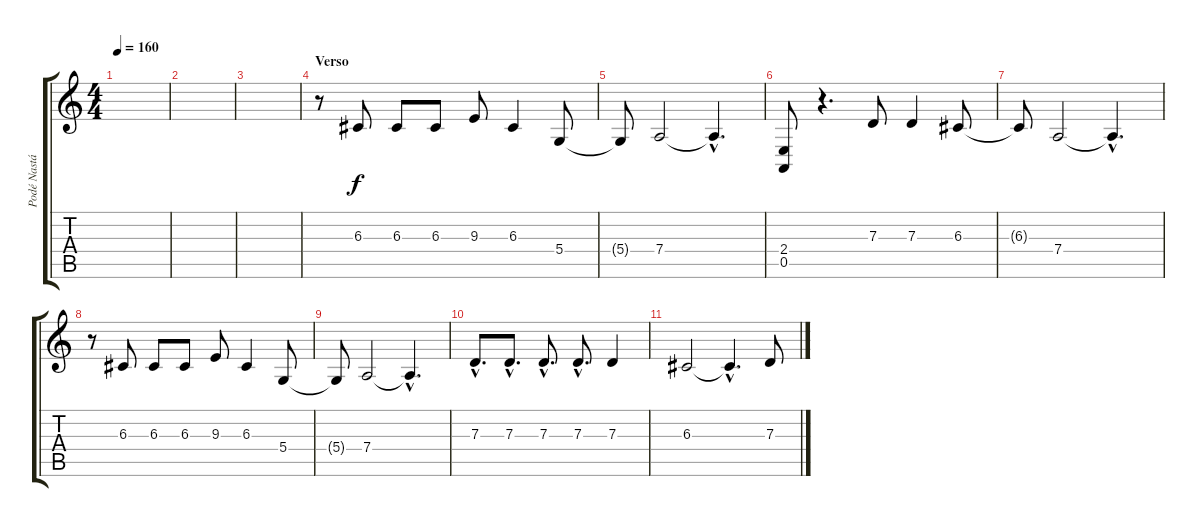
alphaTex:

\track ("Podé Nastácia" "Podé Nastá") {instrument lead5charang}
\staff {score tabs}
\tuning (E4 B3 G3 D3 A2 E2) {hide}
\ts (4 4)
\tempo 160
\clef g2
\ks c
|
|
|
\section ("" "Verso")
r.8 6.3.8 6.3.8 6.3.8 9.3.8 6.3.4 5.4.8 |
5.4{t}.8 7.4.2 7.4{hac t}.4{d} |
(2.4 0.5).8 r.4{d} 7.3.8 7.3.4 6.3.8 |
6.3{t}.8 7.4.2 7.4{hac t}.4{d} |
r.8 6.3.8 6.3.8 6.3.8 9.3.8 6.3.4 5.4.8 |
5.4{t}.8 7.4.2 7.4{hac t}.4{d} |
7.3{hac}.8{d} 7.3{hac}.8{d} 7.3{hac}.8{d} 7.3{hac}.8{d} 7.3.4 |
6.3.2 6.3{hac t}.4{d} 7.3.8
